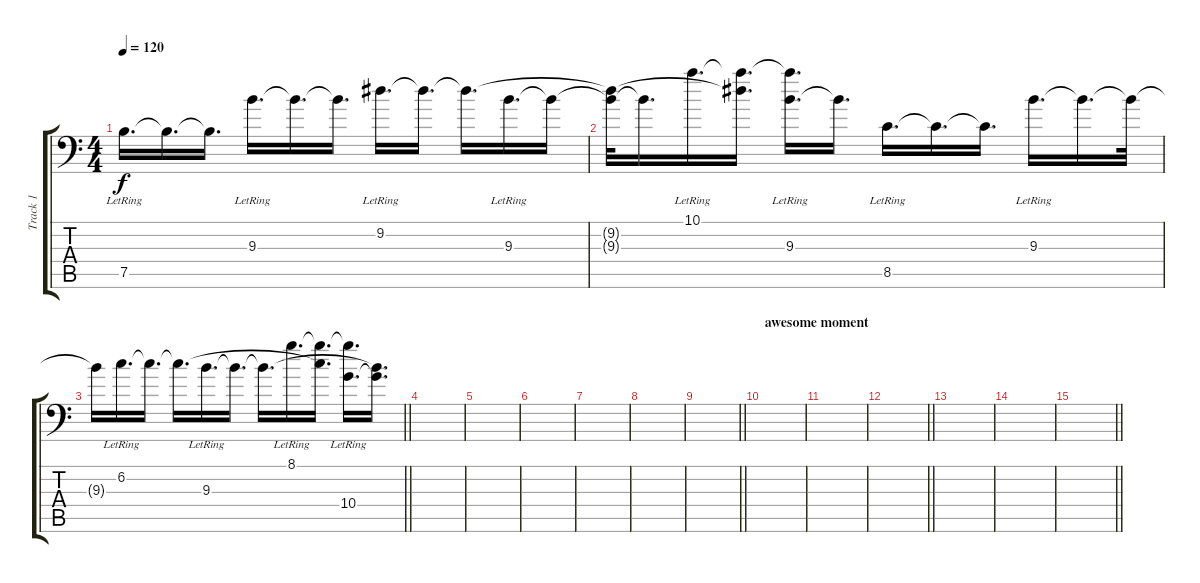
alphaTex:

\track ("Track 1" "Track 1") {instrument acousticguitarsteel}
\staff {score tabs}
\tuning (B3 Gb3 D3 A2 E2 A1) {hide}
\ts (4 4)
\tempo 120
\clef f4
\ks c
7.5{lr}.16{d dy f} 7.5{t}.16{d} 7.5{t}.16{d} 9.3{lr}.16{d} 9.3{t}.16{d} 9.3{t}.16{d} 9.2{lr}.16{d} 9.2{t}.16{d} 9.2{t}.16{d} 9.3{lr}.16{d} 9.3{t}.16 |
(9.2{t} 9.3{t}).32 9.3{t}.16{d} 10.1{lr}.16{d} (10.1{t} 9.2{t}).16{d} (10.1{t} 9.3{lr}).16{d} 9.3{t}.16{d} 8.5{lr}.16{d} 8.5{t}.16{d} 8.5{t}.16{d} 9.3{lr}.16{d} 9.3{t}.16{d} 9.3{t}.32 |
\barLineRight lightlight
9.3{t}.16 6.2{lr}.16{d} 6.2{t}.16{d} 6.2{t}.16{d} 9.3{lr}.16{d} 9.3{t}.16{d} 9.3{t}.16{d} 8.1{lr}.16{d} (8.1{t} 6.2{t}).16{d} (8.1{t} 10.4{lr}).16{d} (9.3{t} 10.4{t}).16{d} |
|
|
|
|
|
\barLineRight lightlight
|
\section ("" "awesome moment")
|
|
\barLineRight lightlight
|
|
|
\barLineRight lightlight
